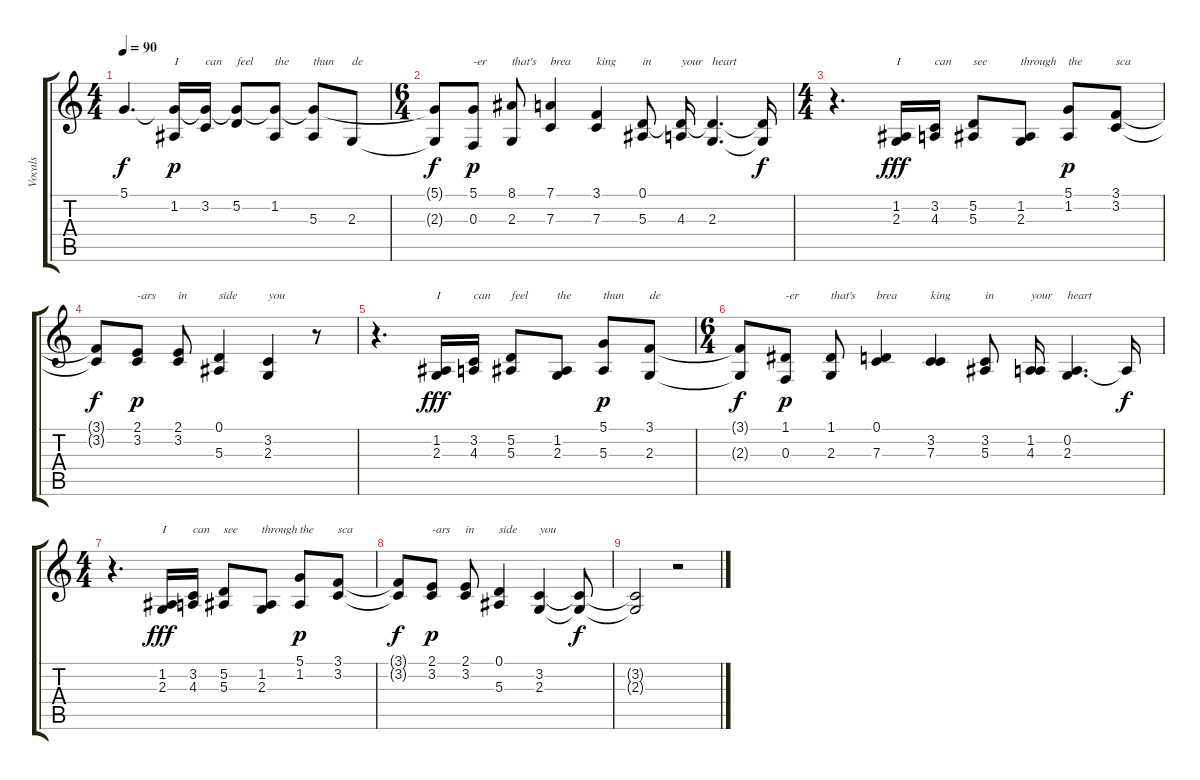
\track ("Vocals" "Vocals") {instrument voiceoohs}
\staff {score tabs}
\tuning (D4 A3 F3 C3 G2 D2) {hide}
\ts (4 4)
\tempo 90
\clef g2
\ks c
5.1{t}.4{d dy f} (5.1{t} 1.2).16{txt "I" dy p} (5.1{t} 3.2).16{txt "can"} (5.1{t} 5.2).8{txt "feel"} (5.1{t} 1.2).8{txt "the"} (5.1{t} 5.3).8{txt "thun"} 2.3.8{txt "de"} |
\ts (6 4)
(5.1{t} 2.3{t}).8{dy f} (5.1 0.3).8{txt "-er" dy p} (8.1 2.3).8{txt "that's"} (7.1 7.3).4{txt "brea"} (3.1 7.3).4{txt "king"} (0.1 5.3).8{txt "in"} (0.1{t} 4.3).16{txt "your"} (0.1{t} 2.3).4{d txt "heart"} (0.1{t} 2.3{t}).16{dy f} |
\ts (4 4)
r.4{d} (1.2 2.3).16{txt "I" dy fff} (3.2 4.3).16{txt "can"} (5.2 5.3).8{txt "see"} (1.2 2.3).8{txt "through"} (5.1 1.2).8{txt "the" dy p} (3.1 3.2).8{txt "sca"} |
(3.1{t} 3.2{t}).8{dy f} (2.1 3.2).8{txt "-ars" dy p} (2.1 3.2).8{txt "in"} (0.1 5.3).4{txt "side"} (3.2 2.3).4{txt "you"} r.8 |
r.4{d} (1.2 2.3).16{txt "I" dy fff} (3.2 4.3).16{txt "can"} (5.2 5.3).8{txt "feel"} (1.2 2.3).8{txt "the"} (5.1 5.3).8{txt "thun" dy p} (3.1 2.3).8{txt "de"} |
\ts (6 4)
(3.1{t} 2.3{t}).8{dy f} (1.1 0.3).8{txt "-er" dy p} (1.1 2.3).8{txt "that's"} (0.1 7.3).4{txt "brea"} (3.2 7.3).4{txt "king"} (3.2 5.3).8{txt "in"} (1.2 4.3).16{txt "your"} (0.2 2.3).4{d txt "heart"} 0.2{t}.16{dy f} |
\ts (4 4)
r.4{d} (1.2 2.3).16{txt "I" dy fff} (3.2 4.3).16{txt "can"} (5.2 5.3).8{txt "see"} (1.2 2.3).8{txt "through"} (5.1 1.2).8{txt "the" dy p} (3.1 3.2).8{txt "sca"} |
(3.1{t} 3.2{t}).8{dy f} (2.1 3.2).8{txt "-ars" dy p} (2.1 3.2).8{txt "in"} (0.1 5.3).4{txt "side"} (3.2 2.3).4{txt "you"} (3.2{t} 2.3{t}).8{dy f} |
(3.2{t} 2.3{t}).2 r.2
